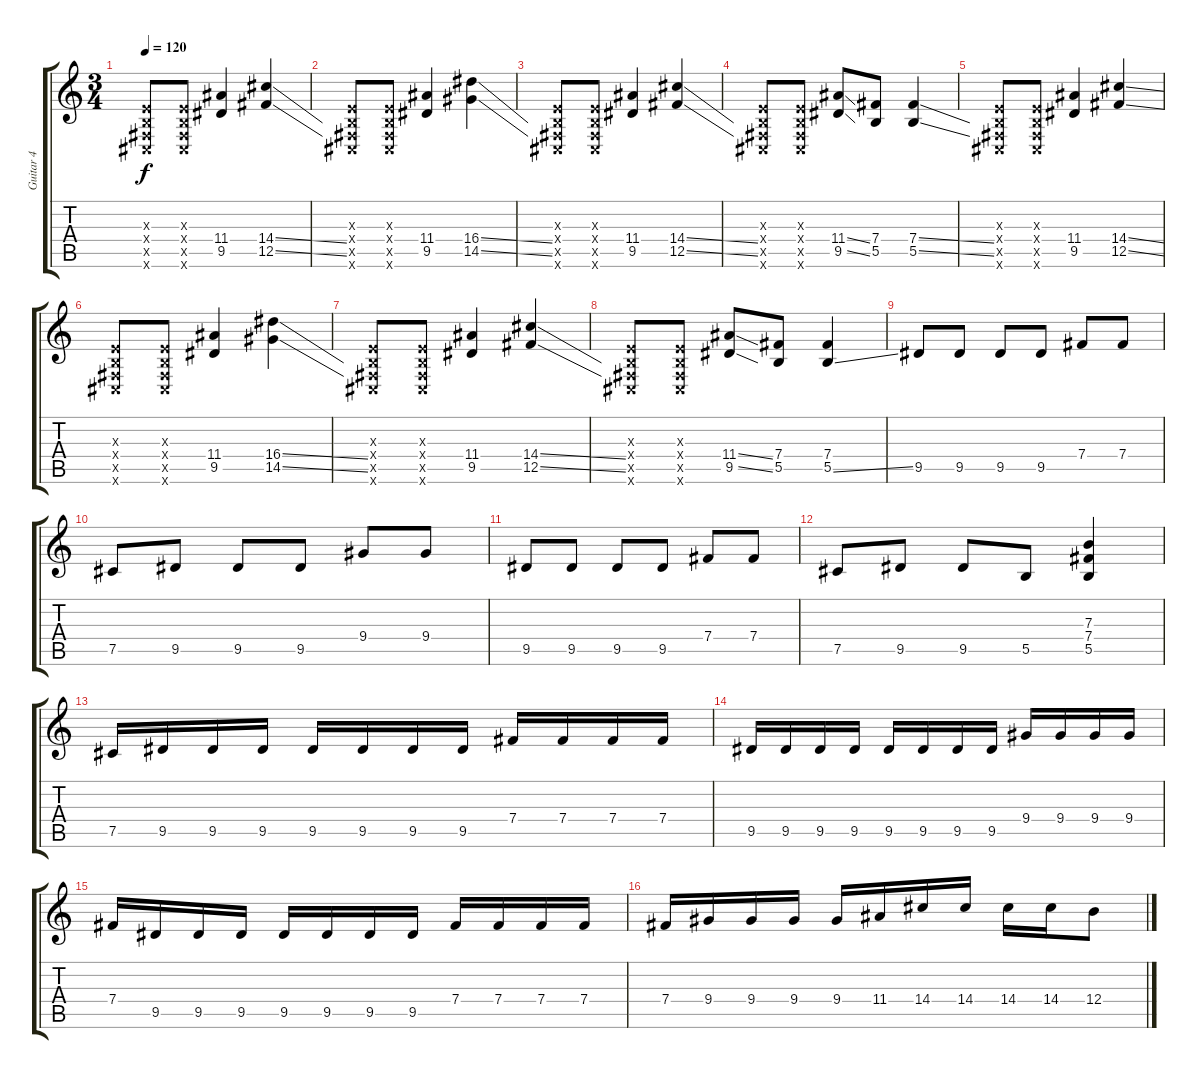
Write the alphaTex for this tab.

\track ("Guitar 4" "Guitar 4") {instrument overdrivenguitar}
\staff {score tabs}
\tuning (Db4 Ab3 E3 B2 Gb2 Db2) {hide}
\ts (3 4)
\tempo 120
\clef g2
\ks c
(0.3{x} 0.4{x} 0.5{x} 0.6{x}).8{dy f} (0.3{x} 0.4{x} 0.5{x} 0.6{x}).8 (11.4 9.5).4 (14.4{ss} 12.5{ss}).4 |
(0.3{x} 0.4{x} 0.5{x} 0.6{x}).8 (0.3{x} 0.4{x} 0.5{x} 0.6{x}).8 (11.4 9.5).4 (16.4{ss} 14.5{ss}).4 |
(0.3{x} 0.4{x} 0.5{x} 0.6{x}).8 (0.3{x} 0.4{x} 0.5{x} 0.6{x}).8 (11.4 9.5).4 (14.4{ss} 12.5{ss}).4 |
(0.3{x} 0.4{x} 0.5{x} 0.6{x}).8 (0.3{x} 0.4{x} 0.5{x} 0.6{x}).8 (11.4{ss} 9.5{ss}).8 (7.4 5.5).8 (7.4{ss} 5.5{ss}).4 |
(0.3{x} 0.4{x} 0.5{x} 0.6{x}).8 (0.3{x} 0.4{x} 0.5{x} 0.6{x}).8 (11.4 9.5).4 (14.4{ss} 12.5{ss}).4 |
(0.3{x} 0.4{x} 0.5{x} 0.6{x}).8 (0.3{x} 0.4{x} 0.5{x} 0.6{x}).8 (11.4 9.5).4 (16.4{ss} 14.5{ss}).4 |
(0.3{x} 0.4{x} 0.5{x} 0.6{x}).8 (0.3{x} 0.4{x} 0.5{x} 0.6{x}).8 (11.4 9.5).4 (14.4{ss} 12.5{ss}).4 |
(0.3{x} 0.4{x} 0.5{x} 0.6{x}).8 (0.3{x} 0.4{x} 0.5{x} 0.6{x}).8 (11.4{ss} 9.5{ss}).8 (7.4 5.5).8 (7.4 5.5{ss}).4 |
9.5.8 9.5.8 9.5.8 9.5.8 7.4.8 7.4.8 |
7.5.8 9.5.8 9.5.8 9.5.8 9.4.8 9.4.8 |
9.5.8 9.5.8 9.5.8 9.5.8 7.4.8 7.4.8 |
7.5.8 9.5.8 9.5.8 5.5.8 (7.3 7.4 5.5).4 |
7.5.16 9.5.16 9.5.16 9.5.16 9.5.16 9.5.16 9.5.16 9.5.16 7.4.16 7.4.16 7.4.16 7.4.16 |
9.5.16 9.5.16 9.5.16 9.5.16 9.5.16 9.5.16 9.5.16 9.5.16 9.4.16 9.4.16 9.4.16 9.4.16 |
7.4.16 9.5.16 9.5.16 9.5.16 9.5.16 9.5.16 9.5.16 9.5.16 7.4.16 7.4.16 7.4.16 7.4.16 |
7.4.16 9.4.16 9.4.16 9.4.16 9.4.16 11.4.16 14.4.16 14.4.16 14.4.16 14.4.16 12.4.8
